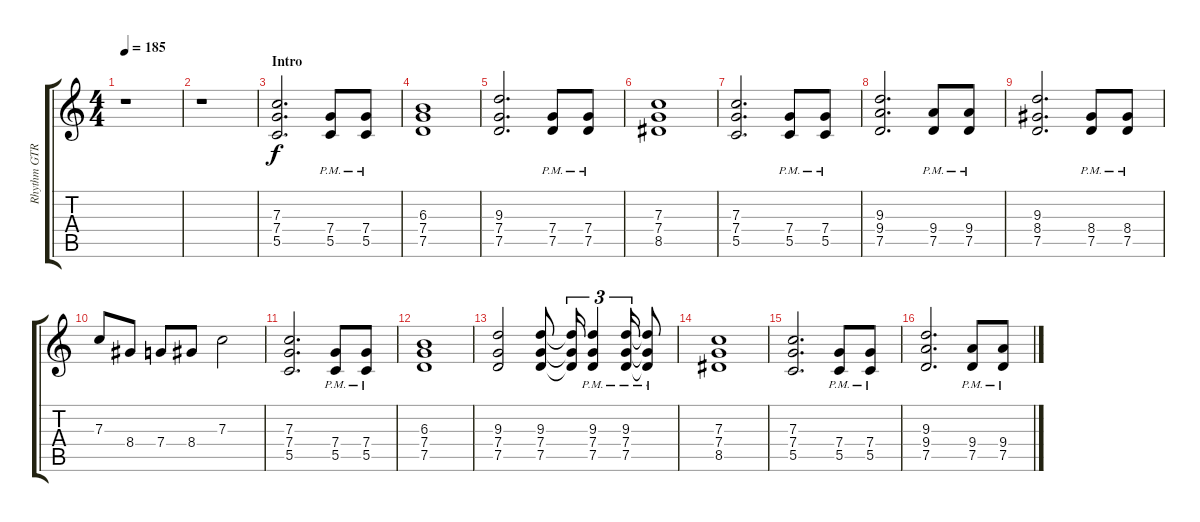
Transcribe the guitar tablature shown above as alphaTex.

\track ("Rhythm GTR 1" "Rhythm GTR") {instrument overdrivenguitar}
\staff {score tabs}
\tuning (D4 A3 F3 C3 G2 C2) {hide}
\ts (4 4)
\tempo 185
\clef g2
\ks aminor
r.1{dy f instrument overdrivenguitar} |
r.1 |
\section ("" "Intro")
(7.3 7.4 5.5).2{d} (7.4{pm} 5.5{pm}).8 (7.4{pm} 5.5{pm}).8 |
(6.3 7.4 7.5).1 |
(9.3 7.4 7.5).2{d} (7.4{pm} 7.5{pm}).8 (7.4{pm} 7.5{pm}).8 |
(7.3 7.4 8.5).1 |
(7.3 7.4 5.5).2{d} (7.4{pm} 5.5{pm}).8 (7.4{pm} 5.5{pm}).8 |
(9.3 9.4 7.5).2{d} (9.4{pm} 7.5{pm}).8 (9.4{pm} 7.5{pm}).8 |
(9.3 8.4 7.5).2{d} (8.4{pm} 7.5{pm}).8 (8.4{pm} 7.5{pm}).8 |
7.3.8 8.4.8 7.4.8 8.4.8 7.3.2 |
(7.3 7.4 5.5).2{d} (7.4{pm} 5.5{pm}).8 (7.4{pm} 5.5{pm}).8 |
(6.3 7.4 7.5).1 |
(9.3 7.4 7.5).2 (9.3 7.4 7.5).8 (9.3{t} 7.4{t} 7.5{t}).16{tu (3 2)} (9.3{pm} 7.4{pm} 7.5{pm}).4{tu (3 2)} (9.3{pm} 7.4{pm} 7.5{pm}).16{tu (3 2)} (9.3{pm t} 7.4{pm t} 7.5{pm t}).8 |
(7.3 7.4 8.5).1 |
(7.3 7.4 5.5).2{d} (7.4{pm} 5.5{pm}).8 (7.4{pm} 5.5{pm}).8 |
(9.3 9.4 7.5).2{d} (9.4{pm} 7.5{pm}).8 (9.4{pm} 7.5{pm}).8
